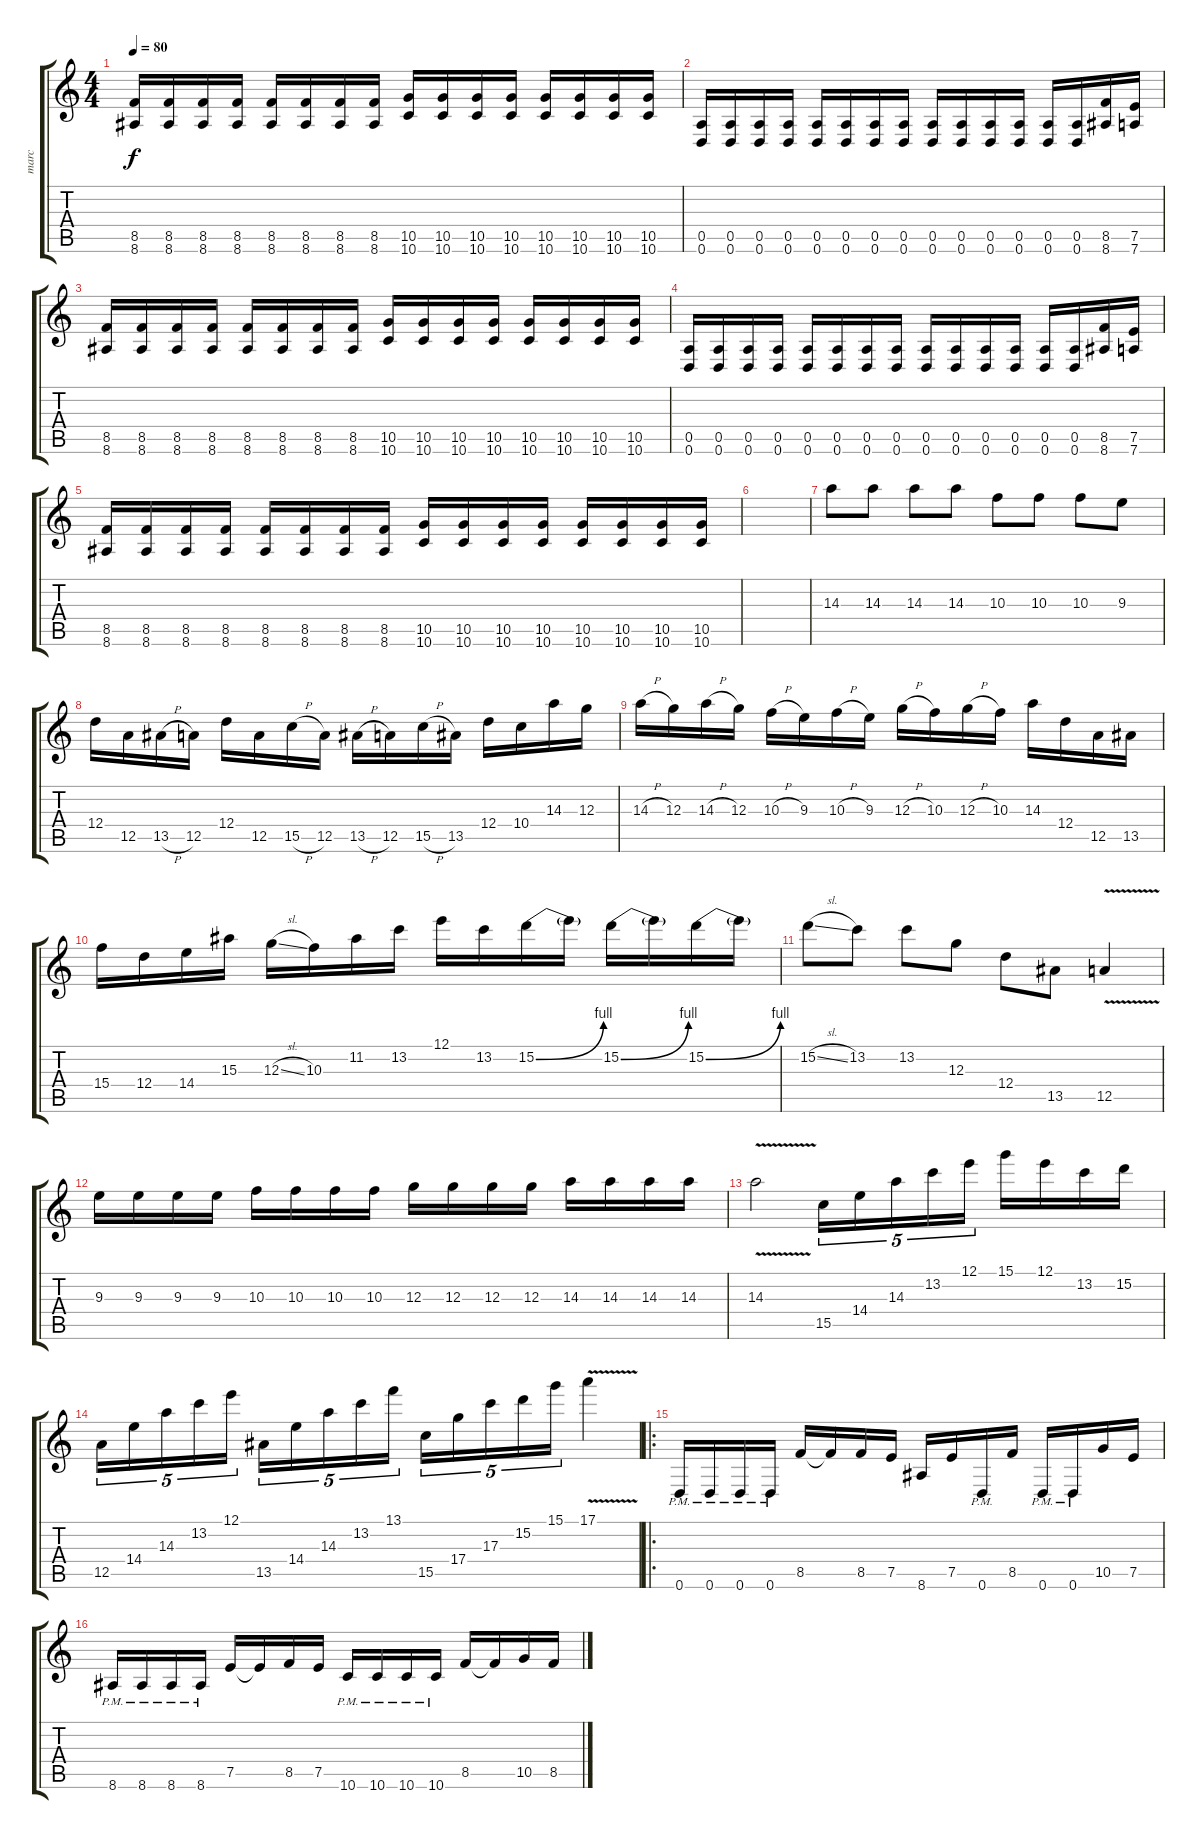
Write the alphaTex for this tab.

\track ("marc" "marc") {instrument distortionguitar}
\staff {score tabs}
\tuning (E4 B3 G3 D3 A2 D2) {hide}
\ts (4 4)
\tempo 80
\clef g2
\ks c
(8.5 8.6).16{dy f} (8.5 8.6).16 (8.5 8.6).16 (8.5 8.6).16 (8.5 8.6).16 (8.5 8.6).16 (8.5 8.6).16 (8.5 8.6).16 (10.5 10.6).16 (10.5 10.6).16 (10.5 10.6).16 (10.5 10.6).16 (10.5 10.6).16 (10.5 10.6).16 (10.5 10.6).16 (10.5 10.6).16 |
(0.5 0.6).16 (0.5 0.6).16 (0.5 0.6).16 (0.5 0.6).16 (0.5 0.6).16 (0.5 0.6).16 (0.5 0.6).16 (0.5 0.6).16 (0.5 0.6).16 (0.5 0.6).16 (0.5 0.6).16 (0.5 0.6).16 (0.5 0.6).16 (0.5 0.6).16 (8.5 8.6).16 (7.5 7.6).16 |
(8.5 8.6).16 (8.5 8.6).16 (8.5 8.6).16 (8.5 8.6).16 (8.5 8.6).16 (8.5 8.6).16 (8.5 8.6).16 (8.5 8.6).16 (10.5 10.6).16 (10.5 10.6).16 (10.5 10.6).16 (10.5 10.6).16 (10.5 10.6).16 (10.5 10.6).16 (10.5 10.6).16 (10.5 10.6).16 |
(0.5 0.6).16 (0.5 0.6).16 (0.5 0.6).16 (0.5 0.6).16 (0.5 0.6).16 (0.5 0.6).16 (0.5 0.6).16 (0.5 0.6).16 (0.5 0.6).16 (0.5 0.6).16 (0.5 0.6).16 (0.5 0.6).16 (0.5 0.6).16 (0.5 0.6).16 (8.5 8.6).16 (7.5 7.6).16 |
(8.5 8.6).16 (8.5 8.6).16 (8.5 8.6).16 (8.5 8.6).16 (8.5 8.6).16 (8.5 8.6).16 (8.5 8.6).16 (8.5 8.6).16 (10.5 10.6).16 (10.5 10.6).16 (10.5 10.6).16 (10.5 10.6).16 (10.5 10.6).16 (10.5 10.6).16 (10.5 10.6).16 (10.5 10.6).16 |
|
14.3.8 14.3.8 14.3.8 14.3.8 10.3.8 10.3.8 10.3.8 9.3.8 |
12.4.16 12.5.16 13.5{h}.16 12.5.16 12.4.16 12.5.16 15.5{h}.16 12.5.16 13.5{h}.16 12.5.16 15.5{h}.16 13.5.16 12.4.16 10.4.16 14.3.16 12.3.16 |
14.3{h}.16 12.3.16 14.3{h}.16 12.3.16 10.3{h}.16 9.3.16 10.3{h}.16 9.3.16 12.3{h}.16 10.3.16 12.3{h}.16 10.3.16 14.3.16 12.4.16 12.5.16 13.5.16 |
15.4.16 12.4.16 14.4.16 15.3.16 12.3{sl}.16 10.3.16 11.2.16 13.2.16 12.1.16 13.2.16 15.2{be (bend 0 0 60 4)}.16 15.2{t}.16 15.2{be (bend 0 0 60 4)}.16 15.2{t}.16 15.2{be (bend 0 0 60 4)}.16 15.2{t}.16 |
15.2{sl}.8 13.2.8 13.2.8 12.3.8 12.4.8 13.5.8 12.5{v}.4 |
9.3.16 9.3.16 9.3.16 9.3.16 10.3.16 10.3.16 10.3.16 10.3.16 12.3.16 12.3.16 12.3.16 12.3.16 14.3.16 14.3.16 14.3.16 14.3.16 |
14.3{v}.2 15.5.16{tu (5 4)} 14.4.16{tu (5 4)} 14.3.16{tu (5 4)} 13.2.16{tu (5 4)} 12.1.16{tu (5 4)} 15.1.16 12.1.16 13.2.16 15.2.16 |
12.5.16{tu (5 4)} 14.4.16{tu (5 4)} 14.3.16{tu (5 4)} 13.2.16{tu (5 4)} 12.1.16{tu (5 4)} 13.5.16{tu (5 4)} 14.4.16{tu (5 4)} 14.3.16{tu (5 4)} 13.2.16{tu (5 4)} 13.1.16{tu (5 4)} 15.5.16{tu (5 4)} 17.4.16{tu (5 4)} 17.3.16{tu (5 4)} 15.2.16{tu (5 4)} 15.1.16{tu (5 4)} 17.1{v}.4 |
\ro
0.6{pm}.16 0.6{pm}.16 0.6{pm}.16 0.6{pm}.16 8.5.16 8.5{t}.16 8.5.16 7.5.16 8.6.16 7.5.16 0.6{pm}.16 8.5.16 0.6{pm}.16 0.6{pm}.16 10.5.16 7.5.16 |
8.6{pm}.16 8.6{pm}.16 8.6{pm}.16 8.6{pm}.16 7.5.16 7.5{t}.16 8.5.16 7.5.16 10.6{pm}.16 10.6{pm}.16 10.6{pm}.16 10.6{pm}.16 8.5.16 8.5{t}.16 10.5.16 8.5.16
